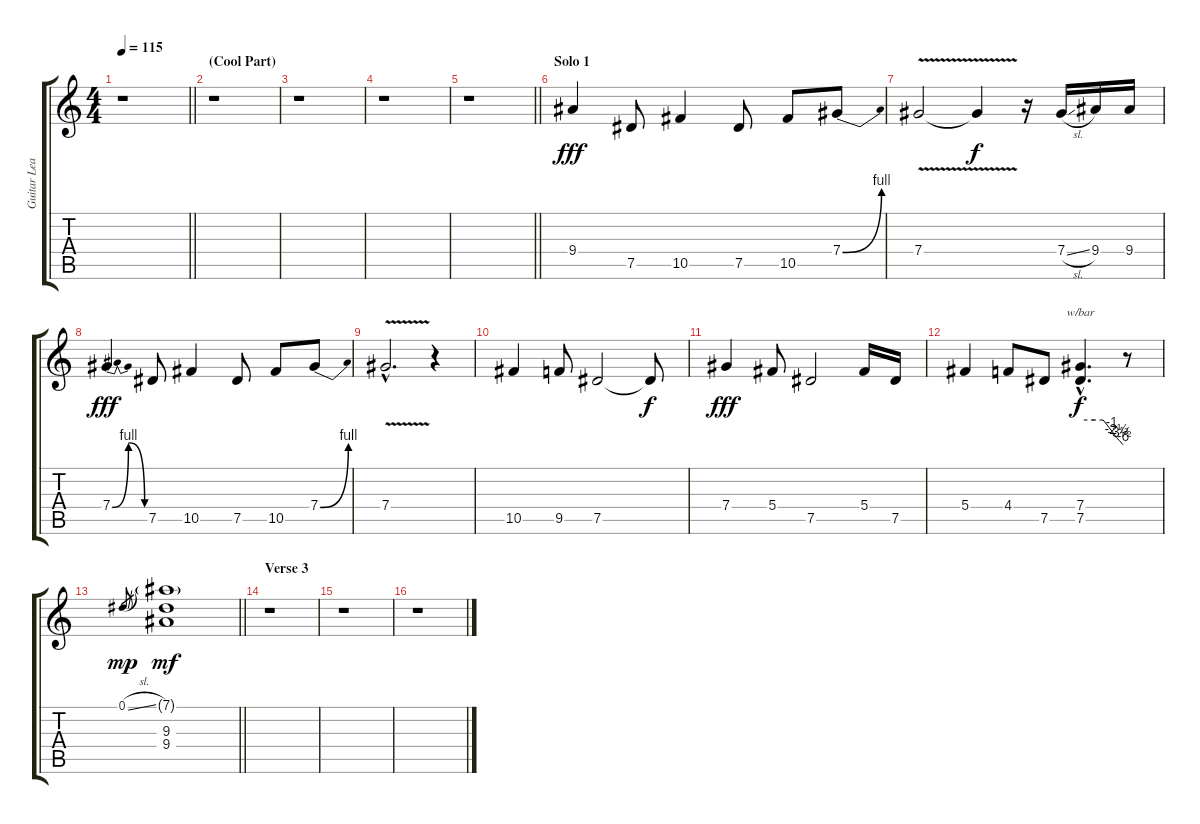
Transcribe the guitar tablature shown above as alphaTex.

\track ("Guitar Lead Solo 1" "Guitar Lea") {instrument distortionguitar}
\staff {score tabs}
\tuning (Eb4 Bb3 Gb3 Db3 Ab2 Eb2) {hide}
\ts (4 4)
\tempo 115
\clef g2
\barLineRight lightlight
\ks c
r.1{dy fff} |
\section ("" "(Cool Part)")
r.1 |
r.1 |
r.1 |
\barLineRight lightlight
r.1 |
\section ("" "Solo 1")
9.4.4 7.5.8 10.5.4 7.5.8 10.5.8 7.4{be (bend 0 0 60 4)}.8 |
7.4{v}.2 7.4{t}.4{dy f} r.16 7.4{sl}.16 9.4.16 9.4.16 |
7.4{be (bendrelease 0 0 10 4 45 4 60 0)}.4{dy fff} 7.5.8 10.5.4 7.5.8 10.5.8 7.4{be (bend 0 0 60 4)}.8 |
7.4{v hac}.2{d} r.4 |
10.5.4 9.5.8 7.5.2 7.5{t}.8{dy f} |
7.4.4{dy fff} 5.4.8 7.5.2 5.4.16 7.5.16 |
5.4.4 4.4.8 7.5.8 (7.4{hac} 7.5{hac}).4{d tbe (custom default 0 0 20 0 32 0 44 -4 51 -10 55 -14 60 -24) dy f} r.8 |
\barLineRight lightlight
0.1{sl}.8{gr dy mp} (7.1{g} 9.3 9.4).1{dy mf} |
\section ("" "Verse 3")
r.1 |
r.1 |
r.1
